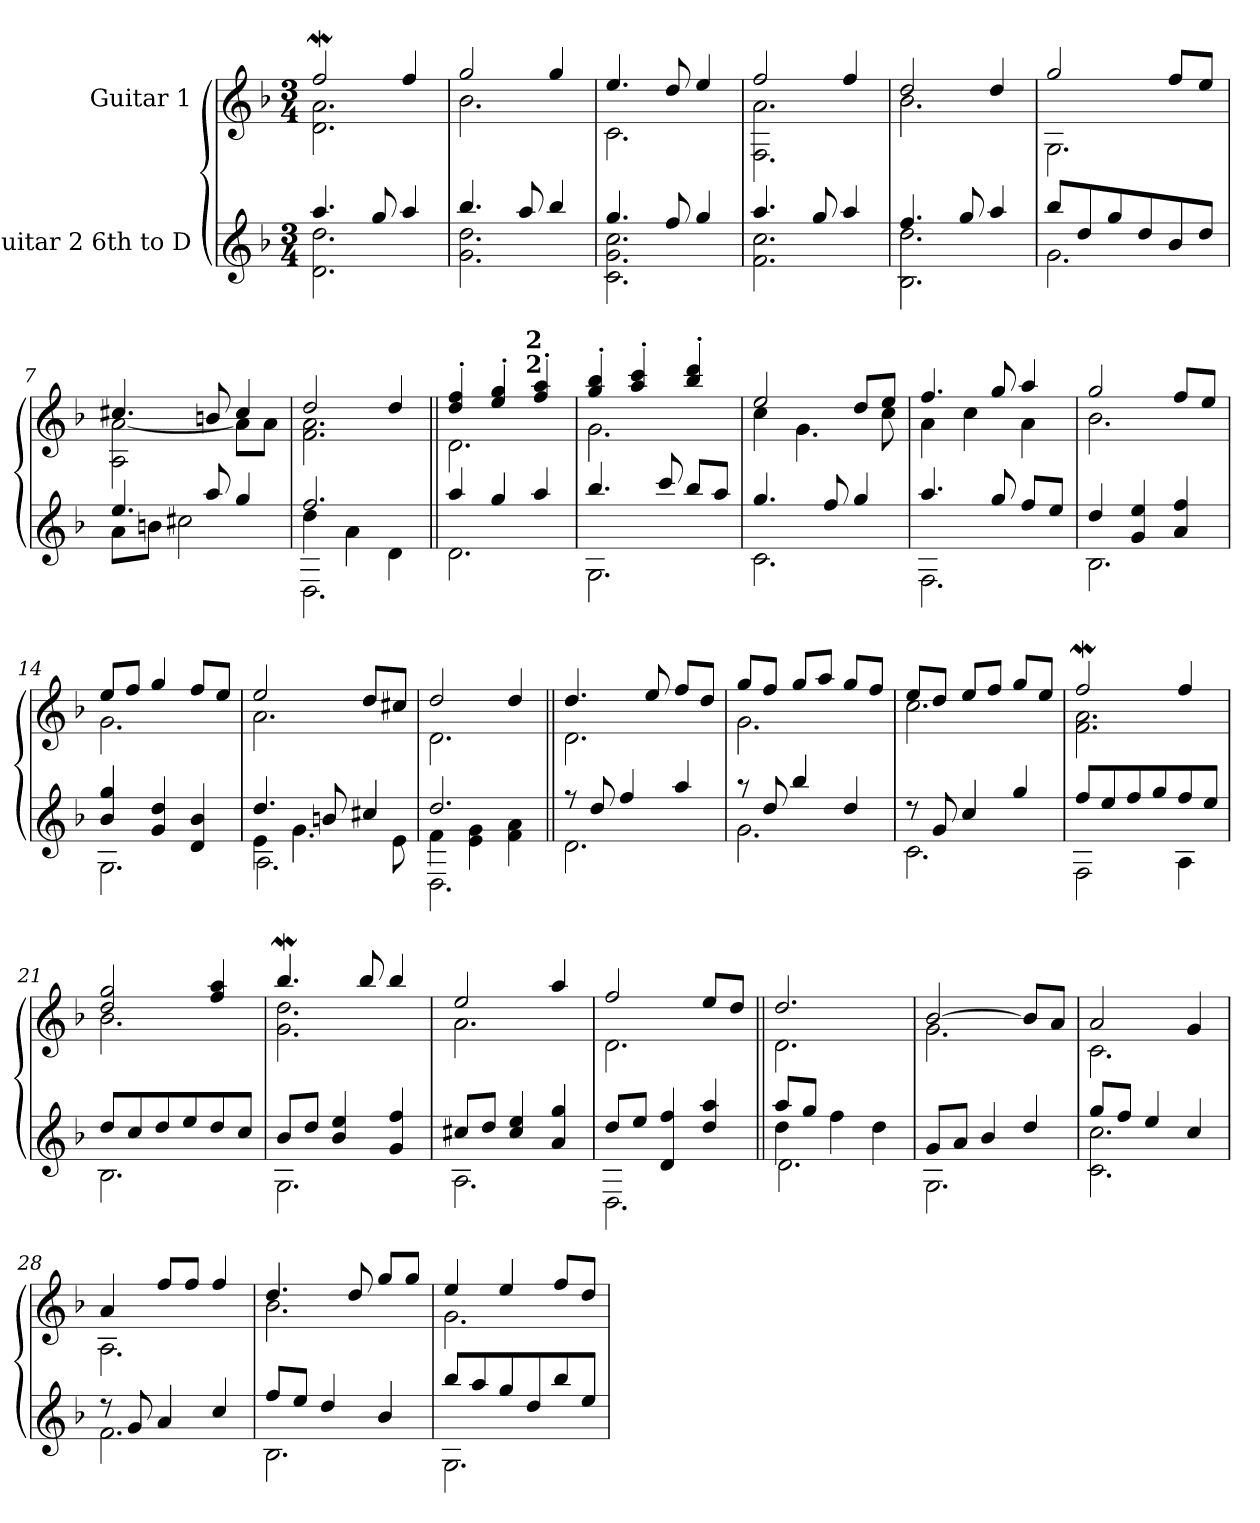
**kern	**kern
*part2	*part1
*staff2	*staff1
*I"Guitar 2 6th to D	*I"Guitar 1
!!LO:PB:g=z
*clefG2	*clefG2
*ITrd7c12	*ITrd7c12
*k[b-]	*k[b-]
*F:	*F:
*M3/4	*M3/4
*MM104	*MM104
=1	=1
*^	*^
4.ai/	2.Di\ 2.di	2fwi/	2.Di\ 2.Ai
8gi/	.	.	.
4ai/	.	4fi/	.
=2	=2	=2	=2
4.b-i/	2.Gi\ 2.di	2gi/	2.B-i\
8ai/	.	.	.
4b-i/	.	4gi/	.
=3	=3	=3	=3
4.gi/	2.Ci\ 2.Gi 2.ci	4.ei/	2.Ci\
8fi/	.	8di/	.
4gi/	.	4ei/	.
=4	=4	=4	=4
4.ai/	2.Fi\ 2.ci	2fi/	2.FFi\ 2.Ai
8gi/	.	.	.
4ai/	.	4fi/	.
=5	=5	=5	=5
4.fi/	2.BB-i\ 2.di	2di/	2.B-i\
8gi/	.	.	.
4ai/	.	4di/	.
=6	=6	=6	=6
8b-i/L	2.Gi\	2gi/	2.GGi\
8di/	.	.	.
8gi/	.	.	.
8di/	.	.	.
8B-i/	.	8fi/L	.
8di/J	.	8ei/J	.
=7	=7	=7	=7
4.ei/	8Ai\L	4.c#Xi/	2AAi\ [2Ai
.	8Bni\J	.	.
.	2c#Xi\	.	.
8ai/	.	8Bni/	.
4gi/	.	4c#i/	8Ai\L]
.	.	.	8Ai\J
!!LO:LB:g=z	!!
=8	=8	=8	=8
*	*^	*	*
2.fi/	4di\	2.DDi\	2di/	2.Fi\ 2.Ai
.	4Ai\	.	.	.
.	4Di\	.	4di/	.
*	*v	*v	*	*
=9||	=9||	=9||	=9||
4ai/	2.Di\	4di/' 4fi'	2.Di\
4gi/	.	4ei/' 4gi'	.
!	!	!LO:TX:a:B:cj:t=2	!
!	!	!LO:TX:a:B:cj:t=2	!
4ai/	.	4fi/' 4ai'	.
=10	=10	=10	=10
4.b-i/	2.GGi\	4gi/' 4b-i'	2.Gi\
.	.	4ai/' 4cci'	.
8cci/	.	.	.
8b-i/L	.	4b-i/' 4ddi'	.
8ai/J	.	.	.
=11	=11	=11	=11
4.gi/	2.Ci\	2ei/	4ci\
.	.	.	4.Gi\
8fi/	.	.	.
4gi/	.	8di/L	.
.	.	8ei/J	8ci\
=12	=12	=12	=12
4.ai/	2.FFi\	4.fi/	4Ai\
.	.	.	4ci\
8gi/	.	8gi/	.
8fi/L	.	4ai/	4Ai\
8ei/J	.	.	.
=13	=13	=13	=13
4di/	2.BB-i\	2gi/	2.B-i\
4Gi/ 4ei	.	.	.
4Ai/ 4fi	.	8fi/L	.
.	.	8ei/J	.
=14	=14	=14	=14
4B-i/ 4gi	2.GGi\	8ei/L	2.Gi\
.	.	8fi/J	.
4Gi/ 4di	.	4gi/	.
4Di/ 4B-i	.	8fi/L	.
.	.	8ei/J	.
=15	=15	=15	=15
*	*^	*	*
4.di/	4Ei\	2.AAi\	2ei/	2.Ai\
.	4.Gi\	.	.	.
8Bni/	.	.	.	.
4c#Xi/	.	.	8di/L	.
.	8Ei\	.	8c#Xi/J	.
!!LO:LB:g=z	!!
=16	=16	=16	=16	=16
2.di/	4Fi\	2.DDi\	2di/	2.Di\
.	4Ei\ 4Gi	.	.	.
.	4Fi\ 4Ai	.	4di/	.
*	*v	*v	*	*
=17||	=17||	=17||	=17||
8r	2.Di\	4.di/	2.Di\
8di/	.	.	.
4fi/	.	.	.
.	.	8ei/	.
4ai/	.	8fi/L	.
.	.	8di/J	.
=18	=18	=18	=18
8r	2.Gi\	8gi/L	2.Gi\
8di/	.	8fi/J	.
4b-i/	.	8gi/L	.
.	.	8ai/J	.
4di/	.	8gi/L	.
.	.	8fi/J	.
=19	=19	=19	=19
8r	2.Ci\	8ei/L	2.ci\
8Gi/	.	8di/J	.
4ci/	.	8ei/L	.
.	.	8fi/J	.
4gi/	.	8gi/L	.
.	.	8ei/J	.
=20	=20	=20	=20
8fi/L	2FFi\	2fwi/	2.Fi\ 2.Ai
8ei/	.	.	.
8fi/	.	.	.
8gi/	.	.	.
8fi/	4AAi\	4fi/	.
8ei/J	.	.	.
=21	=21	=21	=21
8di/L	2.BB-i\	2di/ 2gi	2.B-i\
8ci/	.	.	.
8di/	.	.	.
8ei/	.	.	.
8di/	.	4fi/ 4ai	.
8ci/J	.	.	.
=22	=22	=22	=22
8B-i/L	2.GGi\	4.b-wi/	2.Gi\ 2.di
8di/J	.	.	.
4B-i/ 4ei	.	.	.
.	.	8b-i/	.
4Gi/ 4fi	.	4b-i/	.
!!LO:LB:g=z	!!
=23	=23	=23	=23
8c#Xi/L	2.AAi\	2ei/	2.Ai\
8di/J	.	.	.
4c#i/ 4ei	.	.	.
4Ai/ 4gi	.	4ai/	.
=24	=24	=24	=24
8di/L	2.DDi\	2fi/	2.Di\
8ei/J	.	.	.
4Di/ 4fi	.	.	.
4di/ 4ai	.	8ei/L	.
.	.	8di/J	.
=25||	=25||	=25||	=25||
*	*^	*	*
8ai/L	4di\	2.Di\	2.di/	2.Di\
8gi/J	.	.	.	.
4fi\	4ryy	.	.	.
4di\	4ryy	.	.	.
*	*v	*v	*	*
=26	=26	=26	=26
8Gi/L	2.GGi\	[2B-i/	2.Gi\
8Ai/J	.	.	.
4B-i/	.	.	.
4di/	.	8B-i/L]	.
.	.	8Ai/J	.
=27	=27	=27	=27
8gi/L	2.Ci\ 2.ci	2Ai/	2.Ci\
8fi/J	.	.	.
4ei/	.	.	.
4ci/	.	4Gi/	.
=28	=28	=28	=28
8r	2.Fi\	4Ai/	2.AAi\
8Gi/	.	.	.
4Ai/	.	8fi/L	.
.	.	8fi/J	.
4ci/	.	4fi/	.
=29	=29	=29	=29
8fi/L	2.BB-i\	4.di/	2.B-i\
8ei/J	.	.	.
4di/	.	.	.
.	.	8di/	.
4B-i/	.	8gi/L	.
.	.	8gi/J	.
!!LO:LB:g=z	!!
=30	=30	=30	=30
8b-i/L	2.GGi\	4ei/	2.Gi\
8ai/	.	.	.
8gi/	.	4ei/	.
8di/	.	.	.
8b-i/	.	8fi/L	.
8ei/J	.	8di/J	.
*v	*v	*	*
*	*v	*v
=	=
*-	*-
